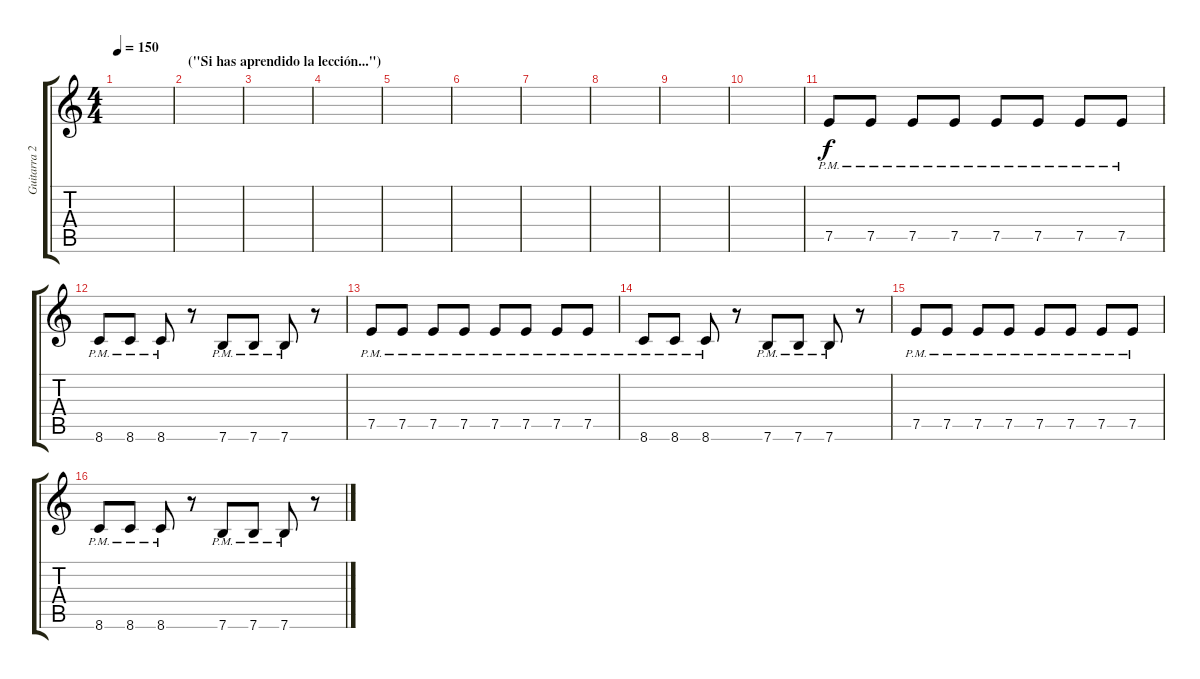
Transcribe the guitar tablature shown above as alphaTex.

\track ("Guitarra 2" "Guitarra 2") {instrument acousticguitarsteel}
\staff {score tabs}
\tuning (E4 B3 G3 D3 A2 E2) {hide}
\ts (4 4)
\tempo 150
\clef g2
\ks c
|
\section ("" "(\"Si has aprendido la lección...\")")
|
|
|
|
|
|
|
|
|
7.5{pm}.8{volume 10 instrument overdrivenguitar} 7.5{pm}.8 7.5{pm}.8 7.5{pm}.8 7.5{pm}.8 7.5{pm}.8 7.5{pm}.8 7.5{pm}.8 |
8.6{pm}.8 8.6{pm}.8 8.6{pm}.8 r.8 7.6{pm}.8 7.6{pm}.8 7.6{pm}.8 r.8 |
7.5{pm}.8 7.5{pm}.8 7.5{pm}.8 7.5{pm}.8 7.5{pm}.8 7.5{pm}.8 7.5{pm}.8 7.5{pm}.8 |
8.6{pm}.8 8.6{pm}.8 8.6{pm}.8 r.8 7.6{pm}.8 7.6{pm}.8 7.6{pm}.8 r.8 |
7.5{pm}.8 7.5{pm}.8 7.5{pm}.8 7.5{pm}.8 7.5{pm}.8 7.5{pm}.8 7.5{pm}.8 7.5{pm}.8 |
8.6{pm}.8 8.6{pm}.8 8.6{pm}.8 r.8 7.6{pm}.8 7.6{pm}.8 7.6{pm}.8 r.8
